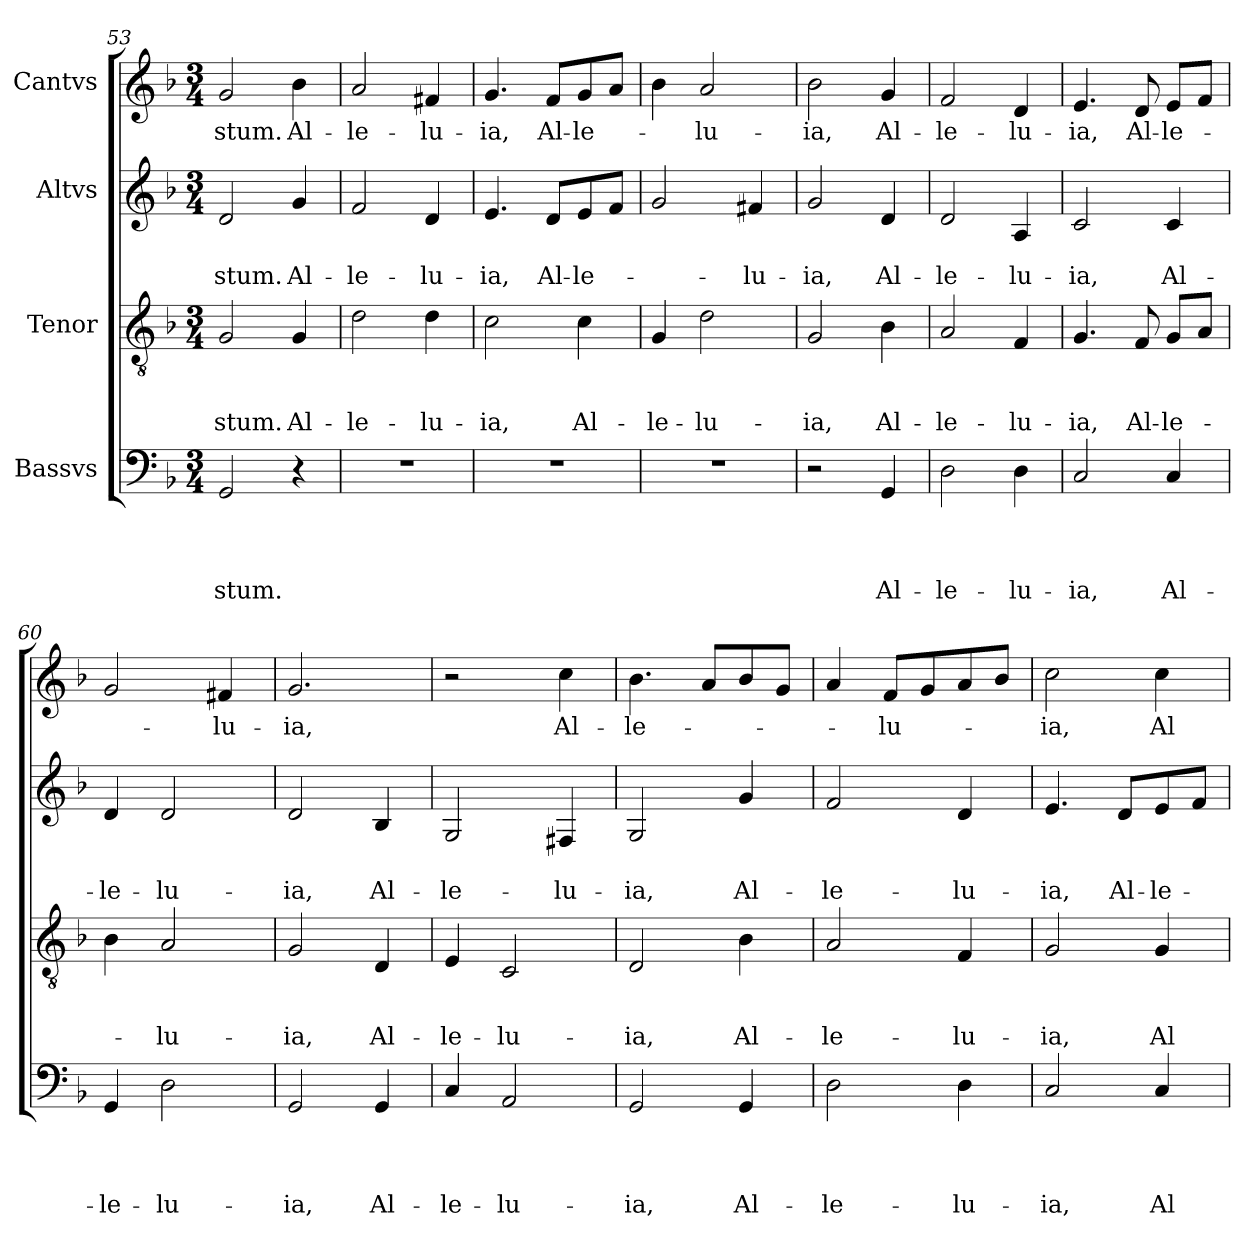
**kern	**text	**text	**text	**text	**kern	**text	**text	**text	**kern	**text	**text	**kern	**text
*part4	*part4	*part4	*part4	*part4	*part3	*part3	*part3	*part3	*part2	*part2	*part2	*part1	*part1
*staff4	*staff4	*staff4	*staff4	*staff4	*staff3	*staff3	*staff3	*staff3	*staff2	*staff2	*staff2	*staff1	*staff1
*I"Bassvs	*	*	*	*	*I"Tenor	*	*	*	*I"Altvs	*	*	*I"Cantvs	*
*clefF4	*	*	*	*	*clefGv2	*	*	*	*clefG2	*	*	*clefG2	*
*k[b-]	*	*	*	*	*k[b-]	*	*	*	*k[b-]	*	*	*k[b-]	*
*F:	*	*	*	*	*F:	*	*	*	*F:	*	*	*F:	*
*M3/4	*	*	*	*	*M3/4	*	*	*	*M3/4	*	*	*M3/4	*
=53	=53	=53	=53	=53	=53	=53	=53	=53	=53	=53	=53	=53	=53
!	!	!	!	!LO:LY:b	!	!	!	!LO:LY:b	!	!	!LO:LY:b	!	!LO:LY:b
2GG/	.	.	.	-stum.	2G/	.	.	-stum.	2d/	.	-stum.	2g/	-stum.
!	!	!	!	!	!	!	!	!LO:LY:b	!	!	!LO:LY:b	!	!LO:LY:b
4r	.	.	.	.	4G/	.	.	Al-	4g/	.	Al-	4b-\	Al-
=54	=54	=54	=54	=54	=54	=54	=54	=54	=54	=54	=54	=54	=54
!LO:N:vis=1	!	!	!	!	!	!	!	!LO:LY:b	!	!	!LO:LY:b	!	!LO:LY:b
2.r	.	.	.	.	2d\	.	.	-le-	2f/	.	-le-	2a/	-le-
!	!	!	!	!	!	!	!	!LO:LY:b	!	!	!LO:LY:b	!	!LO:LY:b
.	.	.	.	.	4d\	.	.	-lu-	4d/	.	-lu-	4f#X/	-lu-
!!LO:PB:g=z
=55	=55	=55	=55	=55	=55	=55	=55	=55	=55	=55	=55	=55	=55
!LO:N:vis=1	!	!	!	!	!	!	!	!LO:LY:b	!	!	!LO:LY:b	!	!LO:LY:b
2.r	.	.	.	.	2c\	.	.	-ia,	4.e/	.	-ia,	4.g/	-ia,
!	!	!	!	!	!	!	!	!	!	!	!LO:LY:b	!	!LO:LY:b
.	.	.	.	.	.	.	.	.	8d/L	.	Al-	8f/L	Al-
!	!	!	!	!	!	!	!	!LO:LY:b	!	!	!LO:LY:b:rj	!	!LO:LY:b:rj
.	.	.	.	.	4c\	.	.	Al-	8e/	.	-le-	8g/	-le-
.	.	.	.	.	.	.	.	.	8f/J	.	.	8a/J	.
=56	=56	=56	=56	=56	=56	=56	=56	=56	=56	=56	=56	=56	=56
!LO:N:vis=1	!	!	!	!	!	!	!	!LO:LY:b	!	!	!	!	!
2.r	.	.	.	.	4G/	.	.	-le-	2g/	.	.	4b-\	.
!	!	!	!	!	!	!	!	!LO:LY:b	!	!	!	!	!LO:LY:b
.	.	.	.	.	2d\	.	.	-lu-	.	.	.	2a/	-lu-
!	!	!	!	!	!	!	!	!	!	!	!LO:LY:b	!	!
.	.	.	.	.	.	.	.	.	4f#X/	.	-lu-	.	.
=57	=57	=57	=57	=57	=57	=57	=57	=57	=57	=57	=57	=57	=57
!	!	!	!	!	!	!	!	!LO:LY:b	!	!	!LO:LY:b	!	!LO:LY:b
2r	.	.	.	.	2G/	.	.	-ia,	2g/	.	-ia,	2b-\	-ia,
!	!	!	!	!LO:LY:b	!	!	!	!LO:LY:b	!	!	!LO:LY:b	!	!LO:LY:b
4GG/	.	.	.	Al-	4B-\	.	.	Al-	4d/	.	Al-	4g/	Al-
=58	=58	=58	=58	=58	=58	=58	=58	=58	=58	=58	=58	=58	=58
!	!	!	!	!LO:LY:b	!	!	!	!LO:LY:b	!	!	!LO:LY:b	!	!LO:LY:b
2D\	.	.	.	-le-	2A/	.	.	-le-	2d/	.	-le-	2f/	-le-
!	!	!	!	!LO:LY:b	!	!	!	!LO:LY:b	!	!	!LO:LY:b	!	!LO:LY:b
4D\	.	.	.	-lu-	4F/	.	.	-lu-	4A/	.	-lu-	4d/	-lu-
=59	=59	=59	=59	=59	=59	=59	=59	=59	=59	=59	=59	=59	=59
!	!	!	!	!LO:LY:b	!	!	!	!LO:LY:b	!	!	!LO:LY:b	!	!LO:LY:b
2C/	.	.	.	-ia,	4.G/	.	.	-ia,	2c/	.	-ia,	4.e/	-ia,
!	!	!	!	!	!	!	!	!LO:LY:b	!	!	!	!	!LO:LY:b
.	.	.	.	.	8F/	.	.	Al-	.	.	.	8d/	Al-
!	!	!	!	!LO:LY:b	!	!	!	!LO:LY:b	!	!	!LO:LY:b	!	!LO:LY:b
4C/	.	.	.	Al-	8G/L	.	.	-le-	4c/	.	Al-	8e/L	-le-
.	.	.	.	.	8A/J	.	.	.	.	.	.	8f/J	.
=60	=60	=60	=60	=60	=60	=60	=60	=60	=60	=60	=60	=60	=60
!	!	!	!	!LO:LY:b	!	!	!	!	!	!	!LO:LY:b	!	!
4GG/	.	.	.	-le-	4B-\	.	.	.	4d/	.	-le-	2g/	.
!	!	!	!	!LO:LY:b	!	!	!	!LO:LY:b	!	!	!LO:LY:b	!	!
2D\	.	.	.	-lu-	2A/	.	.	-lu-	2d/	.	-lu-	.	.
!	!	!	!	!	!	!	!	!	!	!	!	!	!LO:LY:b
.	.	.	.	.	.	.	.	.	.	.	.	4f#X/	-lu-
=61	=61	=61	=61	=61	=61	=61	=61	=61	=61	=61	=61	=61	=61
!	!	!	!	!LO:LY:b	!	!	!	!LO:LY:b	!	!	!LO:LY:b	!	!LO:LY:b
2GG/	.	.	.	-ia,	2G/	.	.	-ia,	2d/	.	-ia,	2.g/	-ia,
!	!	!	!	!LO:LY:b	!	!	!	!LO:LY:b	!	!	!LO:LY:b	!	!
4GG/	.	.	.	Al-	4D/	.	.	Al-	4B-/	.	Al-	.	.
!!LO:LB:g=z
=62	=62	=62	=62	=62	=62	=62	=62	=62	=62	=62	=62	=62	=62
!	!	!	!	!LO:LY:b	!	!	!	!LO:LY:b	!	!	!LO:LY:b	!	!
4C/	.	.	.	-le-	4E/	.	.	-le-	2G/	.	-le-	2r	.
!	!	!	!	!LO:LY:b	!	!	!	!LO:LY:b	!	!	!	!	!
2AA/	.	.	.	-lu-	2C/	.	.	-lu-	.	.	.	.	.
!	!	!	!	!	!	!	!	!	!	!	!LO:LY:b	!	!LO:LY:b
.	.	.	.	.	.	.	.	.	4F#X/	.	-lu-	4cc\	Al-
=63	=63	=63	=63	=63	=63	=63	=63	=63	=63	=63	=63	=63	=63
!	!	!	!	!LO:LY:b	!	!	!	!LO:LY:b	!	!	!LO:LY:b	!	!LO:LY:b
2GG/	.	.	.	-ia,	2D/	.	.	-ia,	2G/	.	-ia,	4.b-\	-le-
.	.	.	.	.	.	.	.	.	.	.	.	8a/L	.
!	!	!	!	!LO:LY:b	!	!	!	!LO:LY:b	!	!	!LO:LY:b	!	!
4GG/	.	.	.	Al-	4B-\	.	.	Al-	4g/	.	Al-	8b-/	.
.	.	.	.	.	.	.	.	.	.	.	.	8g/J	.
=64	=64	=64	=64	=64	=64	=64	=64	=64	=64	=64	=64	=64	=64
!	!	!	!	!LO:LY:b	!	!	!	!LO:LY:b	!	!	!LO:LY:b	!	!
2D\	.	.	.	-le-	2A/	.	.	-le-	2f/	.	-le-	4a/	.
!	!	!	!	!	!	!	!	!	!	!	!	!	!LO:LY:b
.	.	.	.	.	.	.	.	.	.	.	.	8f/L	-lu-
.	.	.	.	.	.	.	.	.	.	.	.	8g/	.
!	!	!	!	!LO:LY:b	!	!	!	!LO:LY:b	!	!	!LO:LY:b	!	!
4D\	.	.	.	-lu-	4F/	.	.	-lu-	4d/	.	-lu-	8a/	.
.	.	.	.	.	.	.	.	.	.	.	.	8b-/J	.
=65	=65	=65	=65	=65	=65	=65	=65	=65	=65	=65	=65	=65	=65
!	!	!	!	!LO:LY:b	!	!	!	!LO:LY:b	!	!	!LO:LY:b	!	!LO:LY:b
2C/	.	.	.	-ia,	2G/	.	.	-ia,	4.e/	.	-ia,	2cc\	-ia,
!	!	!	!	!	!	!	!	!	!	!	!LO:LY:b	!	!
.	.	.	.	.	.	.	.	.	8d/L	.	Al-	.	.
!	!	!	!	!LO:LY:b	!	!	!	!LO:LY:b	!	!	!LO:LY:b:rj	!	!LO:LY:b
4C/	.	.	.	Al-	4G/	.	.	Al-	8e/	.	-le-	4cc\	Al-
.	.	.	.	.	.	.	.	.	8f/J	.	.	.	.
=	=	=	=	=	=	=	=	=	=	=	=	=	=
*-	*-	*-	*-	*-	*-	*-	*-	*-	*-	*-	*-	*-	*-
